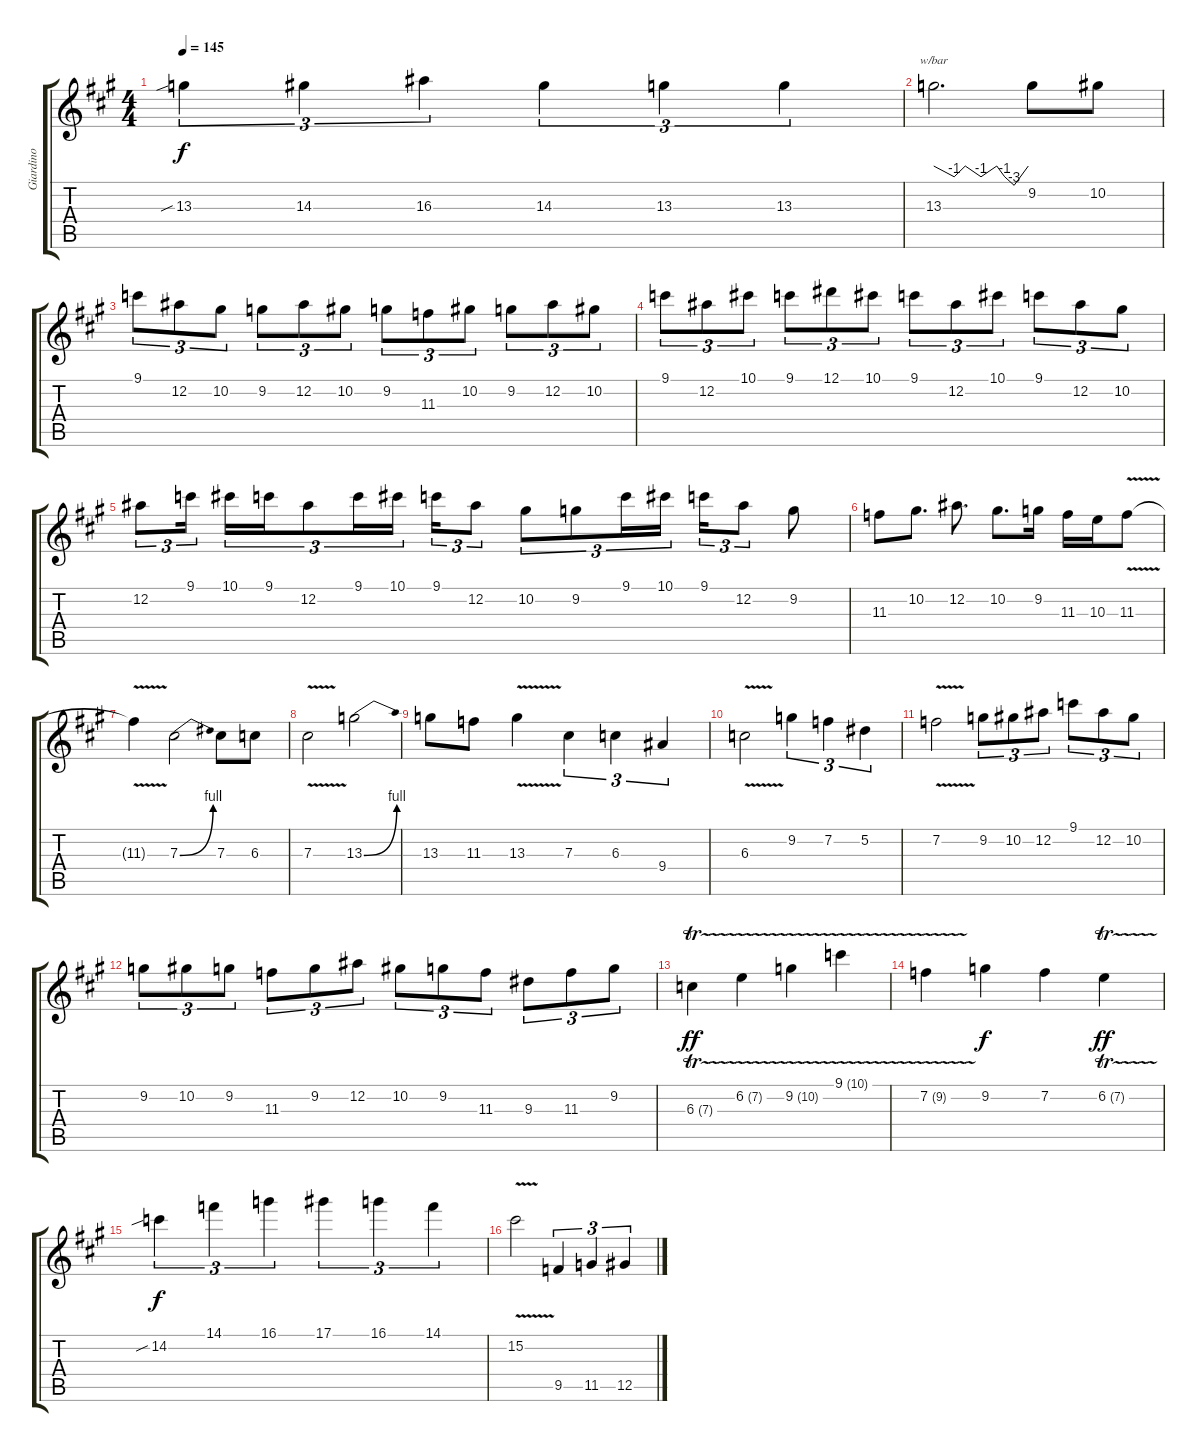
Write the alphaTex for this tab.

\track ("Giardino" "Giardino") {instrument distortionguitar}
\staff {score tabs}
\tuning (Eb4 Bb3 Gb3 Db3 Ab2 Eb2) {hide}
\ts (4 4)
\tempo 145
\clef g2
\ks f#minor
13.3{sib}.4{tu (3 2) dy f} 14.3.4{tu (3 2)} 16.3.4{tu (3 2)} 14.3.4{tu (3 2)} 13.3.4{tu (3 2)} 13.3.4{tu (3 2)} |
13.3.2{d tbe (custom default 0 0 13 -4 20 0 30 -4 40 0 45 -4 51 -12 60 0)} 9.2.8 10.2.8 |
9.1.8{tu (3 2)} 12.2.8{tu (3 2)} 10.2.8{tu (3 2)} 9.2.8{tu (3 2)} 12.2.8{tu (3 2)} 10.2.8{tu (3 2)} 9.2.8{tu (3 2)} 11.3.8{tu (3 2)} 10.2.8{tu (3 2)} 9.2.8{tu (3 2)} 12.2.8{tu (3 2)} 10.2.8{tu (3 2)} |
9.1.8{tu (3 2)} 12.2.8{tu (3 2)} 10.1.8{tu (3 2)} 9.1.8{tu (3 2)} 12.1.8{tu (3 2)} 10.1.8{tu (3 2)} 9.1.8{tu (3 2)} 12.2.8{tu (3 2)} 10.1.8{tu (3 2)} 9.1.8{tu (3 2)} 12.2.8{tu (3 2)} 10.2.8{tu (3 2)} |
12.2.8{tu (3 2)} 9.1.16{tu (3 2) beam splitsecondary} 10.1.16{tu (3 2)} 9.1.16{tu (3 2)} 12.2.8{tu (3 2)} 9.1.16{tu (3 2)} 10.1.16{tu (3 2) beam splitsecondary} 9.1.16{tu (3 2)} 12.2.8{tu (3 2)} 10.2.8{tu (3 2)} 9.2.8{tu (3 2)} 9.1.16{tu (3 2)} 10.1.16{tu (3 2)} 9.1.16{tu (3 2)} 12.2.8{tu (3 2)} 9.2.8 |
11.3.8 10.2.8{d} 12.2.8{d} 10.2.8{d} 9.2.16 11.3.16 10.3.16 11.3{v}.8 |
11.3{t}.4 7.3{be (bend 0 0 60 4)}.2 7.3.8 6.3.8 |
7.3{v}.2 13.3{be (bend 0 0 60 4)}.2 |
13.3.8 11.3.8 13.3{v}.4 7.3.4{tu (3 2)} 6.3.4{tu (3 2)} 9.4.4{tu (3 2)} |
6.3{v}.2 9.2.4{tu (3 2)} 7.2.4{tu (3 2)} 5.2.4{tu (3 2)} |
7.2{v}.2 9.2.8{tu (3 2)} 10.2.8{tu (3 2)} 12.2.8{tu (3 2)} 9.1.8{tu (3 2)} 12.2.8{tu (3 2)} 10.2.8{tu (3 2)} |
9.2.8{tu (3 2)} 10.2.8{tu (3 2)} 9.2.8{tu (3 2)} 11.3.8{tu (3 2)} 9.2.8{tu (3 2)} 12.2.8{tu (3 2)} 10.2.8{tu (3 2)} 9.2.8{tu (3 2)} 11.3.8{tu (3 2)} 9.3.8{tu (3 2)} 11.3.8{tu (3 2)} 9.2.8{tu (3 2)} |
6.3{tr (7 32)}.4{dy ff} 6.2{tr (7 32)}.4 9.2{tr (10 32)}.4 9.1{tr (10 32)}.4 |
7.2{tr (9 32)}.4 9.2.4{dy f} 7.2.4 6.2{tr (7 32)}.4{dy ff} |
14.2{sib}.4{tu (3 2) dy f} 14.1.4{tu (3 2)} 16.1.4{tu (3 2)} 17.1.4{tu (3 2)} 16.1.4{tu (3 2)} 14.1.4{tu (3 2)} |
15.2{v}.2 9.5.4{tu (3 2)} 11.5.4{tu (3 2)} 12.5.4{tu (3 2)}
